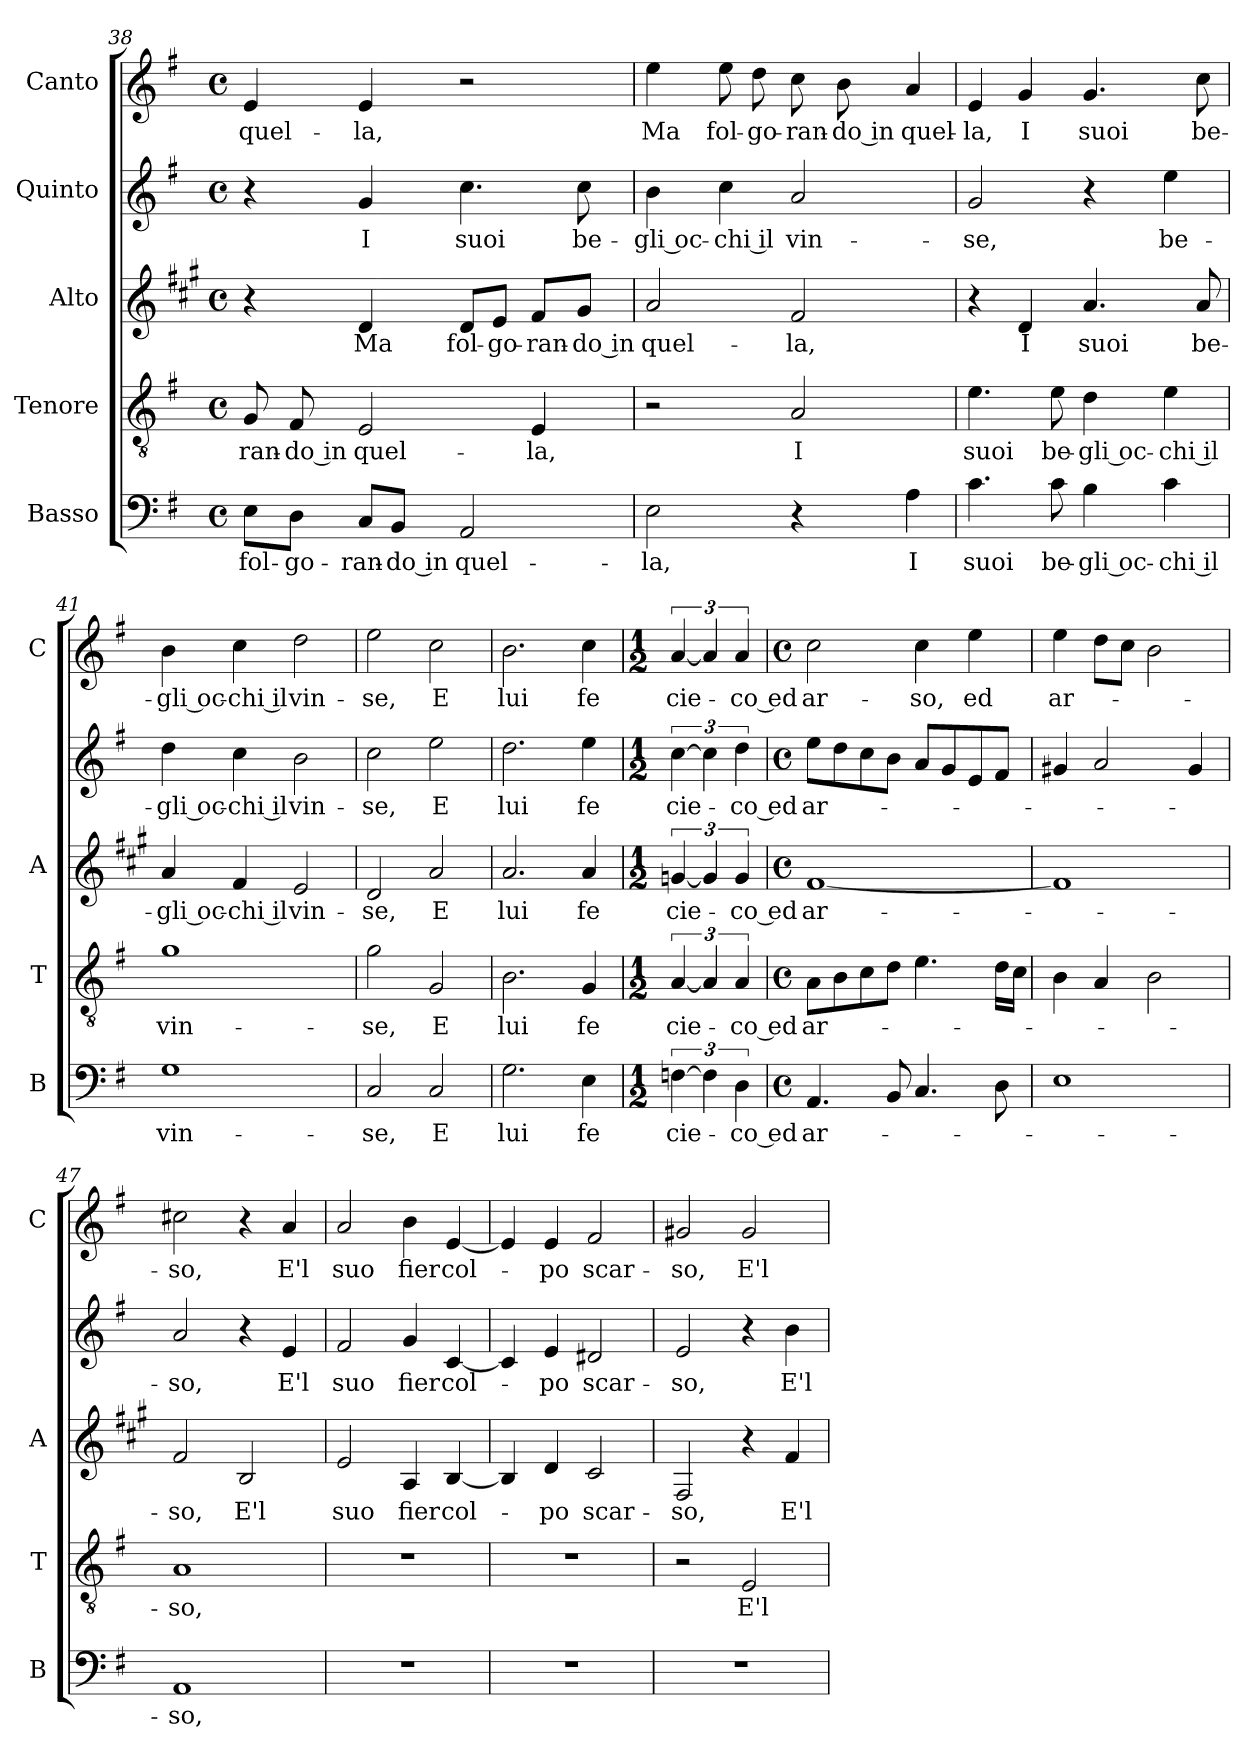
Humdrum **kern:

**kern	**text	**kern	**text	**kern	**text	**kern	**text	**kern	**text
*part5	*part5	*part4	*part4	*part3	*part3	*part2	*part2	*part1	*part1
*staff5	*staff5	*staff4	*staff4	*staff3	*staff3	*staff2	*staff2	*staff1	*staff1
*I"Basso	*	*I"Tenore	*	*I"Alto	*	*I"Quinto	*	*I"Canto	*
*I'B	*	*I'T	*	*I'A	*	*	*	*I'C	*
*clefF4	*	*clefGv2	*	*clefG2	*	*clefG2	*	*clefG2	*
*	*	*	*	*ITrd1c2	*	*	*	*	*
*k[f#]	*	*k[f#]	*	*k[f#]	*	*k[f#]	*	*k[f#]	*
*G:	*	*G:	*	*G:	*	*G:	*	*G:	*
*M4/4	*	*M4/4	*	*M4/4	*	*M4/4	*	*M4/4	*
*met(c)	*	*met(c)	*	*met(c)	*	*met(c)	*	*met(c)	*
=38	=38	=38	=38	=38	=38	=38	=38	=38	=38
!	!LO:LY:b	!	!LO:LY:b	!	!	!	!	!	!LO:LY:b
8E\L	fol-	8G/	-ran-	4r	.	4r	.	4e/	quel-
!	!LO:LY:b	!	!LO:LY:b	!	!	!	!	!	!
8D\J	-go-	8F#/	-do in	.	.	.	.	.	.
!	!LO:LY:b	!	!LO:LY:b	!	!LO:LY:b	!	!LO:LY:b	!	!LO:LY:b
8C/L	-ran-	2E/	quel-	4c/	Ma	4g/	I	4e/	-la,
!	!LO:LY:b	!	!	!	!	!	!	!	!
8BB/J	-do in	.	.	.	.	.	.	.	.
!	!LO:LY:b	!	!	!	!LO:LY:b	!	!LO:LY:b	!	!
2AA/	quel-	.	.	8c/L	fol-	4.cc\	suoi	2r	.
!	!	!	!	!	!LO:LY:b	!	!	!	!
.	.	.	.	8d/J	-go-	.	.	.	.
!	!	!	!LO:LY:b	!	!LO:LY:b	!	!	!	!
.	.	4E/	-la,	8e/L	-ran-	.	.	.	.
!	!	!	!	!	!LO:LY:b	!	!LO:LY:b	!	!
.	.	.	.	8f#/J	-do in	8cc\	be-	.	.
!!LO:LB:g=z
=39	=39	=39	=39	=39	=39	=39	=39	=39	=39
!	!LO:LY:b	!	!	!	!LO:LY:b	!	!LO:LY:b	!	!LO:LY:b
2E\	-la,	2r	.	2g/	quel-	4b\	-gli oc-	4ee\	Ma
!	!	!	!	!	!	!	!LO:LY:b	!	!LO:LY:b
.	.	.	.	.	.	4cc\	-chi il	8ee\	fol-
!	!	!	!	!	!	!	!	!	!LO:LY:b
.	.	.	.	.	.	.	.	8dd\	-go-
!	!	!	!LO:LY:b	!	!LO:LY:b	!	!LO:LY:b	!	!LO:LY:b
4r	.	2A/	I	2e/	-la,	2a/	vin-	8cc\	-ran-
!	!	!	!	!	!	!	!	!	!LO:LY:b
.	.	.	.	.	.	.	.	8b\	-do in
!	!LO:LY:b	!	!	!	!	!	!	!	!LO:LY:b
4A\	I	.	.	.	.	.	.	4a/	quel-
=40	=40	=40	=40	=40	=40	=40	=40	=40	=40
!	!LO:LY:b	!	!LO:LY:b	!	!	!	!LO:LY:b	!	!LO:LY:b
4.c\	suoi	4.e\	suoi	4r	.	2g/	-se,	4e/	-la,
!	!	!	!	!	!LO:LY:b	!	!	!	!LO:LY:b
.	.	.	.	4c/	I	.	.	4g/	I
!	!LO:LY:b	!	!LO:LY:b	!	!	!	!	!	!
8c\	be-	8e\	be-	.	.	.	.	.	.
!	!LO:LY:b	!	!LO:LY:b	!	!LO:LY:b	!	!	!	!LO:LY:b
4B\	-gli oc-	4d\	-gli oc-	4.g/	suoi	4r	.	4.g/	suoi
!	!LO:LY:b	!	!LO:LY:b	!	!	!	!LO:LY:b	!	!
4c\	-chi il	4e\	-chi il	.	.	4ee\	be-	.	.
!	!	!	!	!	!LO:LY:b	!	!	!	!LO:LY:b
.	.	.	.	8g/	be-	.	.	8cc\	be-
=41	=41	=41	=41	=41	=41	=41	=41	=41	=41
!	!LO:LY:b	!	!LO:LY:b	!	!LO:LY:b	!	!LO:LY:b	!	!LO:LY:b
1G	vin-	1g	vin-	4g/	-gli oc-	4dd\	-gli oc-	4b\	-gli oc-
!	!	!	!	!	!LO:LY:b	!	!LO:LY:b	!	!LO:LY:b
.	.	.	.	4e/	-chi il	4cc\	-chi il	4cc\	-chi il
!	!	!	!	!	!LO:LY:b	!	!LO:LY:b	!	!LO:LY:b
.	.	.	.	2d/	vin-	2b\	vin-	2dd\	vin-
=42	=42	=42	=42	=42	=42	=42	=42	=42	=42
!	!LO:LY:b	!	!LO:LY:b	!	!LO:LY:b	!	!LO:LY:b	!	!LO:LY:b
2C/	-se,	2g\	-se,	2c/	-se,	2cc\	-se,	2ee\	-se,
!	!LO:LY:b	!	!LO:LY:b	!	!LO:LY:b	!	!LO:LY:b	!	!LO:LY:b
2C/	E	2G/	E	2g/	E	2ee\	E	2cc\	E
=43	=43	=43	=43	=43	=43	=43	=43	=43	=43
!	!LO:LY:b	!	!LO:LY:b	!	!LO:LY:b	!	!LO:LY:b	!	!LO:LY:b
2.G\	lui	2.B\	lui	2.g/	lui	2.dd\	lui	2.b\	lui
!	!LO:LY:b	!	!LO:LY:b	!	!LO:LY:b	!	!LO:LY:b	!	!LO:LY:b
4E\	fe	4G/	fe	4g/	fe	4ee\	fe	4cc\	fe
=44	=44	=44	=44	=44	=44	=44	=44	=44	=44
*M1/2	*	*M1/2	*	*M1/2	*	*M1/2	*	*M1/2	*
!	!LO:LY:b	!	!LO:LY:b	!	!LO:LY:b	!	!LO:LY:b	!	!LO:LY:b
[6Fn\	cie-	[6A/	cie-	[6fn/	cie-	[6cc\	cie-	[6a/	cie-
6F\]	.	6A/]	.	6f/]	.	6cc\]	.	6a/]	.
!	!LO:LY:b	!	!LO:LY:b	!	!LO:LY:b	!	!LO:LY:b	!	!LO:LY:b
6D\	-co ed	6A/	-co ed	6f/	-co ed	6dd\	-co ed	6a/	-co ed
!!LO:LB:g=z
=45	=45	=45	=45	=45	=45	=45	=45	=45	=45
*M4/4	*	*M4/4	*	*M4/4	*	*M4/4	*	*M4/4	*
*met(c)	*	*met(c)	*	*met(c)	*	*met(c)	*	*met(c)	*
!	!LO:LY:b	!	!LO:LY:b	!	!LO:LY:b	!	!LO:LY:b	!	!LO:LY:b
4.AA/	ar-	8A\L	ar-	[1e	ar-	8ee\L	ar-	2cc\	ar-
.	.	8B\	.	.	.	8dd\	.	.	.
.	.	8c\	.	.	.	8cc\	.	.	.
8BB/	.	8d\J	.	.	.	8b\J	.	.	.
!	!	!	!	!	!	!	!	!	!LO:LY:b
4.C/	.	4.e\	.	.	.	8a/L	.	4cc\	-so,
.	.	.	.	.	.	8g/	.	.	.
!	!	!	!	!	!	!	!	!	!LO:LY:b
.	.	.	.	.	.	8e/	.	4ee\	ed
8D\	.	16d\LL	.	.	.	8f#/J	.	.	.
.	.	16c\JJ	.	.	.	.	.	.	.
=46	=46	=46	=46	=46	=46	=46	=46	=46	=46
!	!	!	!	!	!	!	!	!	!LO:LY:b
1E	.	4B\	.	1e]	.	4g#X/	.	4ee\	ar-
.	.	4A/	.	.	.	2a/	.	8dd\L	.
.	.	.	.	.	.	.	.	8cc\J	.
.	.	2B\	.	.	.	.	.	2b\	.
.	.	.	.	.	.	4g#/	.	.	.
=47	=47	=47	=47	=47	=47	=47	=47	=47	=47
!	!LO:LY:b	!	!LO:LY:b	!	!LO:LY:b	!	!LO:LY:b	!	!LO:LY:b
1AA	-so,	1A	-so,	2e/	-so,	2a/	-so,	2cc#X\	-so,
!	!	!	!	!	!LO:LY:b	!	!	!	!
.	.	.	.	2A/	E'l	4r	.	4r	.
!	!	!	!	!	!	!	!LO:LY:b	!	!LO:LY:b
.	.	.	.	.	.	4e/	E'l	4a/	E'l
=48	=48	=48	=48	=48	=48	=48	=48	=48	=48
!	!	!	!	!	!LO:LY:b	!	!LO:LY:b	!	!LO:LY:b
1r	.	1r	.	2d/	suo	2f#/	suo	2a/	suo
!	!	!	!	!	!LO:LY:b	!	!LO:LY:b	!	!LO:LY:b
.	.	.	.	4G/	fier	4g/	fier	4b\	fier
!	!	!	!	!	!LO:LY:b	!	!LO:LY:b	!	!LO:LY:b
.	.	.	.	[4A/	col-	[4c/	col-	[4e/	col-
=49	=49	=49	=49	=49	=49	=49	=49	=49	=49
1r	.	1r	.	4A/]	.	4c/]	.	4e/]	.
!	!	!	!	!	!LO:LY:b	!	!LO:LY:b	!	!LO:LY:b
.	.	.	.	4c/	-po	4e/	-po	4e/	-po
!	!	!	!	!	!LO:LY:b	!	!LO:LY:b	!	!LO:LY:b
.	.	.	.	2B/	scar-	2d#X/	scar-	2f#/	scar-
=50	=50	=50	=50	=50	=50	=50	=50	=50	=50
!	!	!	!	!	!LO:LY:b	!	!LO:LY:b	!	!LO:LY:b
1r	.	2r	.	2E/	-so,	2e/	-so,	2g#X/	-so,
!	!	!	!LO:LY:b	!	!	!	!	!	!LO:LY:b
.	.	2E/	E'l	4r	.	4r	.	2g#/	E'l
!	!	!	!	!	!LO:LY:b	!	!LO:LY:b	!	!
.	.	.	.	4e/	E'l	4b\	E'l	.	.
=	=	=	=	=	=	=	=	=	=
*-	*-	*-	*-	*-	*-	*-	*-	*-	*-
